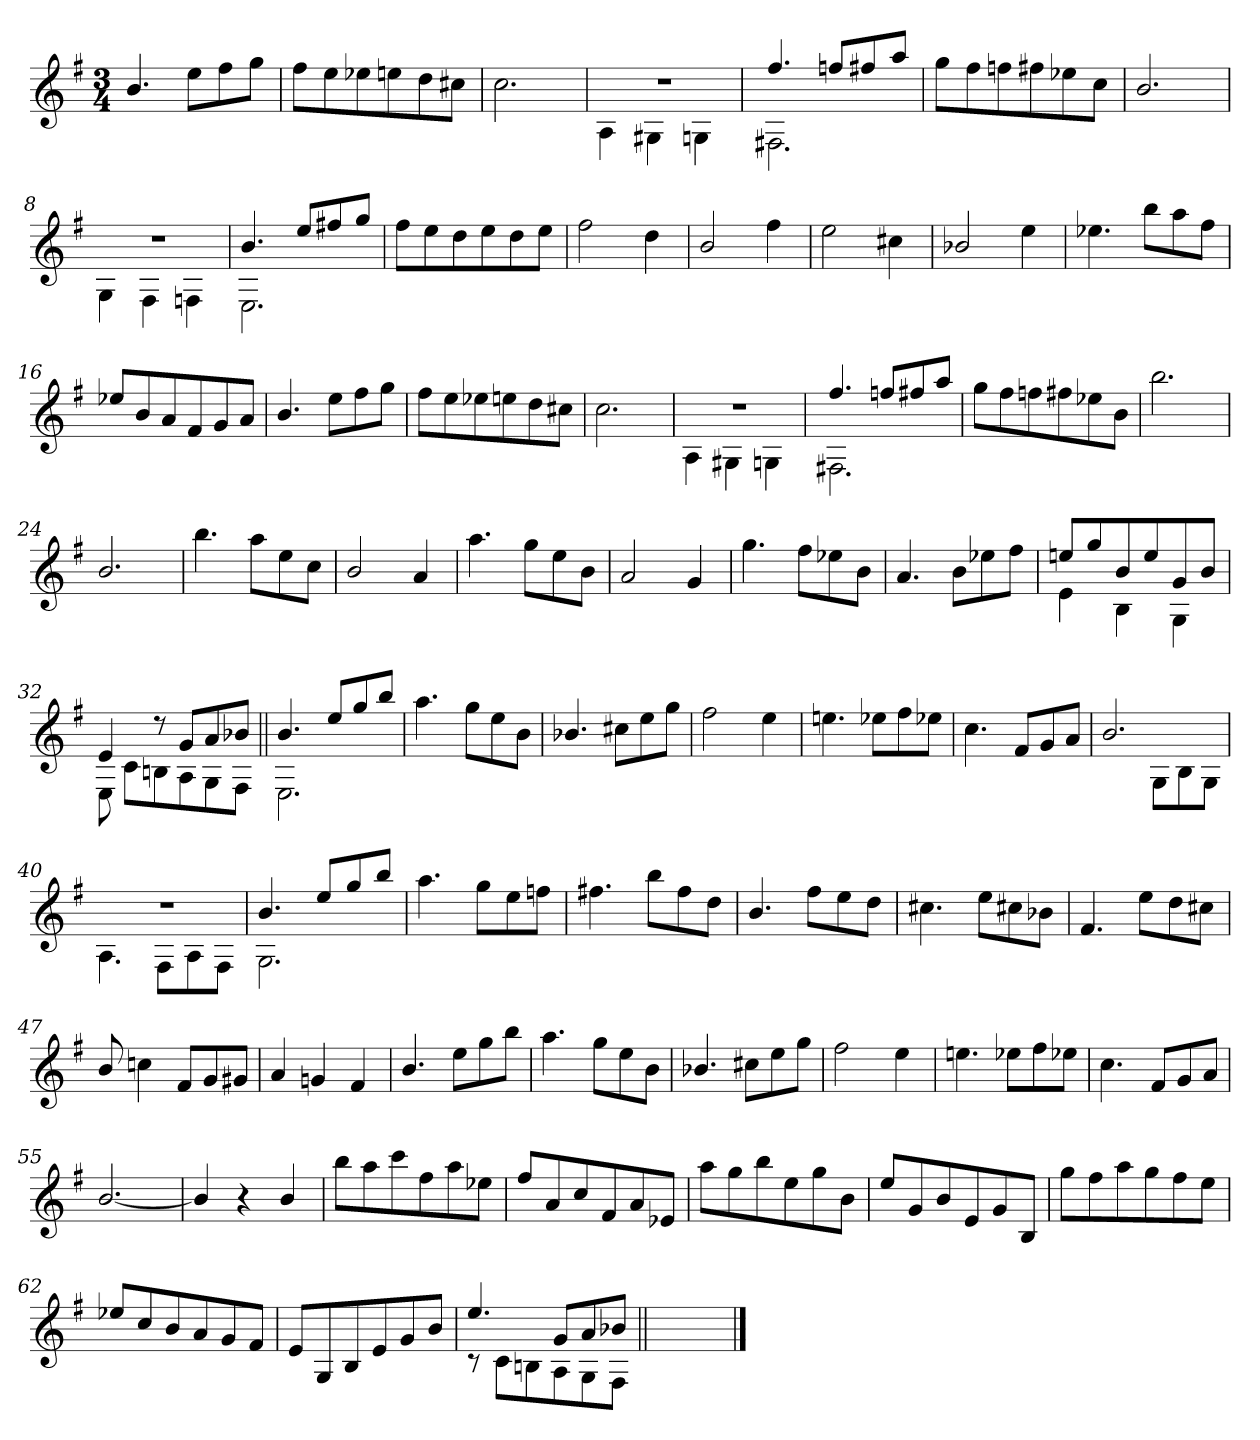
**kern
*part1
*staff1
*clefG2
*k[f#]
*G:
*M3/4
=1
4.b/
8ee\L
8ff#\
8gg\J
=2
8ff#\L
8ee\
8ee-X\
8een\
8dd\
8cc#X\J
=3
2.cc\
=4
*^
2.rdd	4A\
.	4G#X\
.	4Gn\
=5	=5
4.ff#/	2.F#X\
8ffn/L	.
8ff#X/	.
8aa/J	.
*v	*v
!!LO:LB:g=z
=6
8gg\L
8ff#\
8ffn\
8ff#X\
8ee-X\
8cc\J
=7
2.b/
=8
*^
2.rdd	4G\
.	4F#\
.	4Fn\
=9	=9
4.b/	2.E\
8ee/L	.
8ff#X/	.
8gg/J	.
*v	*v
=10
8ff#\L
8ee\
8dd\
8ee\
8dd\
8ee\J
!!LO:LB:g=z
=11
2ff#\
4dd\
=12
2b/
4ff#\
=13
2ee\
4cc#X\
=14
2b-X/
4ee\
=15
4.ee-X\
8bb\L
8aa\
8ff#\J
!!LO:LB:g=z
=16
8ee-X/L
8b/
8a/
8f#/
8g/
8a/J
=17
4.b/
8ee\L
8ff#\
8gg\J
=18
8ff#\L
8ee\
8ee-X\
8een\
8dd\
8cc#X\J
=19
2.cc\
=20
*^
2.rdd	4A\
.	4G#X\
.	4Gn\
!!LO:LB:g=z	!!
=21	=21
4.ff#/	2.F#X\
8ffn/L	.
8ff#X/	.
8aa/J	.
*v	*v
=22
8gg\L
8ff#\
8ffn\
8ff#X\
8ee-X\
8b\J
=23
2.bb\
=24
2.b/
=25
4.bb\
8aa\L
8ee\
8cc\J
!!LO:LB:g=z
=26
2b/
4a/
=27
4.aa\
8gg\L
8ee\
8b\J
=28
2a/
4g/
=29
4.gg\
8ff#\L
8ee-X\
8b\J
=30
4.a/
8b\L
8ee-X\
8ff#\J
!!LO:LB:g=z
=31
*^
8een/L	4e\
8gg/	.
8b/	4B\
8ee/	.
8g/	4G\
8b/J	.
=32	=32
4e/	8E\
.	8c\L
8rdd	8Bn\
8g/L	8A\
8a/	8G\
8b-X/J	8F#\J
=33||	=33||
4.b/	2.E\
8ee/L	.
8gg/	.
8bb/J	.
*v	*v
=34
4.aa\
8gg\L
8ee\
8b\J
=35
4.b-X/
8cc#X\L
8ee\
8gg\J
!!LO:LB:g=z
=36
2ff#\
4ee\
=37
4.een\
8ee-X\L
8ff#\
8ee-X\J
=38
4.cc\
8f#/L
8g/
8a/J
=39
*^
2.b/	4.ryy
.	8G\L
.	8B\
.	8G\J
=40	=40
2.rdd	4.A\
.	8F#\L
.	8A\
.	8F#\J
!!LO:LB:g=z	!!
=41	=41
4.b/	2.G\
8ee/L	.
8gg/	.
8bb/J	.
*v	*v
=42
4.aa\
8gg\L
8ee\
8ffn\J
=43
4.ff#X\
8bb\L
8ff#\
8dd\J
=44
4.b/
8ff#\L
8ee\
8dd\J
=45
4.cc#X\
8ee\L
8cc#X\
8b-X\J
!!LO:PB:g=z
=46
4.f#/
8ee\L
8dd\
8cc#X\J
=47
8b/
4ccn\
8f#/L
8g/
8g#X/J
=48
4a/
4gn/
4f#/
=49
4.b/
8ee\L
8gg\
8bb\J
=50
4.aa\
8gg\L
8ee\
8b\J
!!LO:LB:g=z
=51
4.b-X/
8cc#X\L
8ee\
8gg\J
=52
2ff#\
4ee\
=53
4.een\
8ee-X\L
8ff#\
8ee-X\J
=54
4.cc\
8f#/L
8g/
8a/J
=55
[2.b/
!!LO:LB:g=z
=56
4b/]
4r
4b/
=57
8bb\L
8aa\
8ccc\
8ff#\
8aa\
8ee-X\J
=58
8ff#/L
8a/
8cc/
8f#/
8a/
8e-X/J
=59
8aa\L
8gg\
8bb\
8ee\
8gg\
8b\J
=60
8ee/L
8g/
8b/
8e/
8g/
8B/J
!!LO:LB:g=z
=61
8gg\L
8ff#\
8aa\
8gg\
8ff#\
8ee\J
=62
8ee-X/L
8cc/
8b/
8a/
8g/
8f#/J
=63
8e/L
8G/
8B/
8e/
8g/
8b/J
=64
*^
4.ee/	8rc
.	8c\L
.	8Bn\
8g/L	8A\
8a/	8G\
8b-X/J	8F#\J
*v	*v
=65||
2.ryy
==
*-
